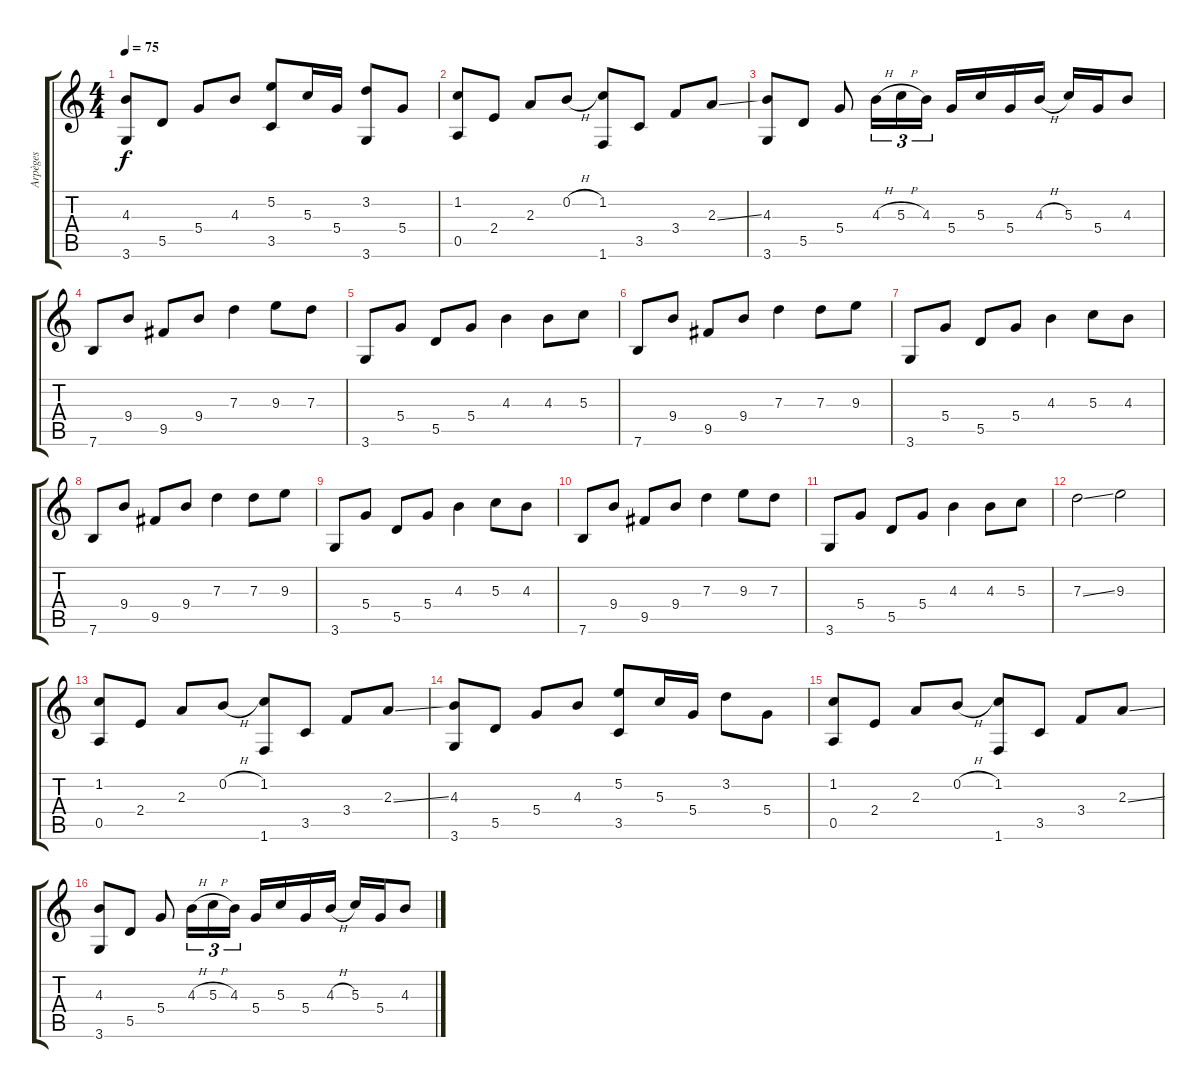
\track ("Arpèges" "Arpèges") {instrument electricguitarclean}
\staff {score tabs}
\tuning (E4 B3 G3 D3 A2 E2) {hide}
\ts (4 4)
\tempo 75
\clef g2
\ks c
(4.3 3.6).8{dy f} 5.5.8 5.4.8 4.3.8 (5.2 3.5).8 5.3.16 5.4.16 (3.2 3.6).8 5.4.8 |
(1.2 0.5).8 2.4.8 2.3.8 0.2{h}.8 (1.2 1.6).8 3.5.8 3.4.8 2.3{ss}.8 |
(4.3 3.6).8 5.5.8 5.4.8 4.3{h}.16{tu (3 2)} 5.3{h}.16{tu (3 2)} 4.3.16{tu (3 2)} 5.4.16 5.3.16 5.4.16 4.3{h}.16 5.3.16 5.4.16 4.3.8 |
7.6.8 9.4.8 9.5.8 9.4.8 7.3.4 9.3.8 7.3.8 |
3.6.8 5.4.8 5.5.8 5.4.8 4.3.4 4.3.8 5.3.8 |
7.6.8 9.4.8 9.5.8 9.4.8 7.3.4 7.3.8 9.3.8 |
3.6.8 5.4.8 5.5.8 5.4.8 4.3.4 5.3.8 4.3.8 |
7.6.8 9.4.8 9.5.8 9.4.8 7.3.4 7.3.8 9.3.8 |
3.6.8 5.4.8 5.5.8 5.4.8 4.3.4 5.3.8 4.3.8 |
7.6.8 9.4.8 9.5.8 9.4.8 7.3.4 9.3.8 7.3.8 |
3.6.8 5.4.8 5.5.8 5.4.8 4.3.4 4.3.8 5.3.8 |
7.3{ss}.2 9.3.2 |
(1.2 0.5).8 2.4.8 2.3.8 0.2{h}.8 (1.2 1.6).8 3.5.8 3.4.8 2.3{ss}.8 |
(4.3 3.6).8 5.5.8 5.4.8 4.3.8 (5.2 3.5).8 5.3.16 5.4.16 3.2.8 5.4.8 |
(1.2 0.5).8 2.4.8 2.3.8 0.2{h}.8 (1.2 1.6).8 3.5.8 3.4.8 2.3{ss}.8 |
(4.3 3.6).8 5.5.8 5.4.8 4.3{h}.16{tu (3 2)} 5.3{h}.16{tu (3 2)} 4.3.16{tu (3 2)} 5.4.16 5.3.16 5.4.16 4.3{h}.16 5.3.16 5.4.16 4.3.8
